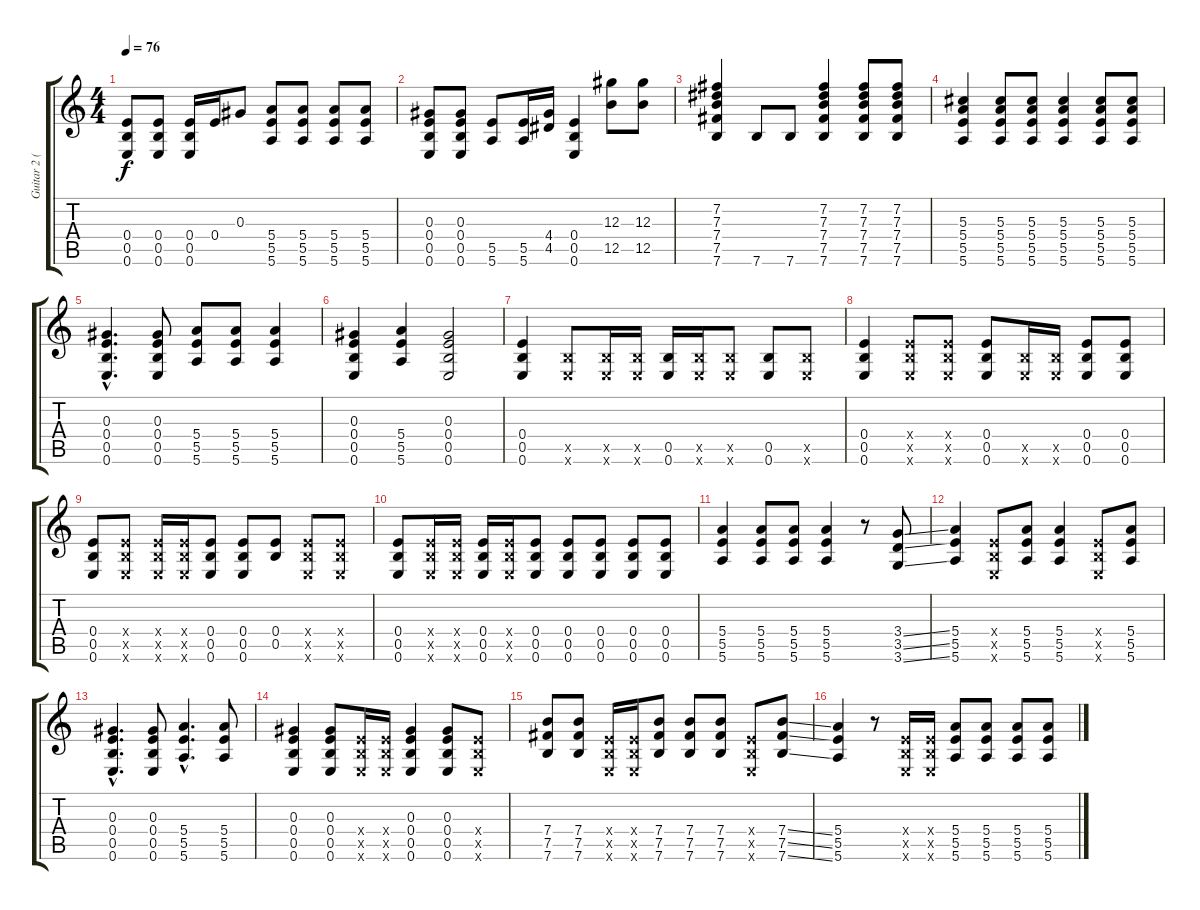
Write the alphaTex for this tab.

\track ("Guitar 2 (Slide)" "Guitar 2 (") {instrument acousticguitarsteel}
\staff {score tabs}
\tuning (E4 B3 Ab3 E3 B2 E2) {hide}
\ts (4 4)
\tempo 76
\clef g2
\ks c
(0.4 0.5 0.6).8{dy f} (0.4 0.5 0.6).8 (0.4 0.5 0.6).16 0.4.16 0.3.8 (5.4 5.5 5.6).8 (5.4 5.5 5.6).8 (5.4 5.5 5.6).8 (5.4 5.5 5.6).8 |
(0.3 0.4 0.5 0.6).8 (0.3 0.4 0.5 0.6).8 (5.5 5.6).8 (5.5 5.6).16 (4.4 4.5).16 (0.4 0.5 0.6).4 (12.3 12.5).8 (12.3 12.5).8 |
(7.2 7.3 7.4 7.5 7.6).4 7.6.8 7.6.8 (7.2 7.3 7.4 7.5 7.6).4 (7.2 7.3 7.4 7.5 7.6).8 (7.2 7.3 7.4 7.5 7.6).8 |
(5.3 5.4 5.5 5.6).4 (5.3 5.4 5.5 5.6).8 (5.3 5.4 5.5 5.6).8 (5.3 5.4 5.5 5.6).4 (5.3 5.4 5.5 5.6).8 (5.3 5.4 5.5 5.6).8 |
(0.3{hac} 0.4{hac} 0.5{hac} 0.6{hac}).4{d} (0.3 0.4 0.5 0.6).8 (5.4 5.5 5.6).8 (5.4 5.5 5.6).8 (5.4 5.5 5.6).4 |
(0.3 0.4 0.5 0.6).4 (5.4 5.5 5.6).4 (0.3 0.4 0.5 0.6).2 |
(0.4 0.5 0.6).4 (0.5{x} 0.6{x}).8 (0.5{x} 0.6{x}).16 (0.5{x} 0.6{x}).16 (0.5 0.6).16 (0.5{x} 0.6{x}).16 (0.5{x} 0.6{x}).8 (0.5 0.6).8 (0.5{x} 0.6{x}).8 |
(0.4 0.5 0.6).4 (0.4{x} 0.5{x} 0.6{x}).8 (0.4{x} 0.5{x} 0.6{x}).8 (0.4 0.5 0.6).8 (0.5{x} 0.6{x}).16 (0.5{x} 0.6{x}).16 (0.4 0.5 0.6).8 (0.4 0.5 0.6).8 |
(0.4 0.5 0.6).8 (0.4{x} 0.5{x} 0.6{x}).8 (0.4{x} 0.5{x} 0.6{x}).16 (0.4{x} 0.5{x} 0.6{x}).16 (0.4 0.5 0.6).8 (0.4 0.5 0.6).8 (0.4 0.5).8 (0.4{x} 0.5{x} 0.6{x}).8 (0.4{x} 0.5{x} 0.6{x}).8 |
(0.4 0.5 0.6).8 (0.4{x} 0.5{x} 0.6{x}).16 (0.4{x} 0.5{x} 0.6{x}).16 (0.4 0.5 0.6).16 (0.4{x} 0.5{x} 0.6{x}).16 (0.4 0.5 0.6).8 (0.4 0.5 0.6).8 (0.4 0.5 0.6).8 (0.4 0.5 0.6).8 (0.4 0.5 0.6).8 |
(5.4 5.5 5.6).4 (5.4 5.5 5.6).8 (5.4 5.5 5.6).8 (5.4 5.5 5.6).4 r.8 (3.4{ss} 3.5{ss} 3.6{ss}).8 |
(5.4 5.5 5.6).4 (0.4{x} 0.5{x} 0.6{x}).8 (5.4 5.5 5.6).8 (5.4 5.5 5.6).4 (0.4{x} 0.5{x} 0.6{x}).8 (5.4 5.5 5.6).8 |
(0.3{hac} 0.4{hac} 0.5{hac} 0.6{hac}).4{d} (0.3 0.4 0.5 0.6).8 (5.4{hac} 5.5{hac} 5.6{hac}).4{d} (5.4 5.5 5.6).8 |
(0.3 0.4 0.5 0.6).4 (0.3 0.4 0.5 0.6).8 (0.4{x} 0.5{x} 0.6{x}).16 (0.4{x} 0.5{x} 0.6{x}).16 (0.3 0.4 0.5 0.6).4 (0.3 0.4 0.5 0.6).8 (0.4{x} 0.5{x} 0.6{x}).8 |
(7.4 7.5 7.6).8 (7.4 7.5 7.6).8 (0.4{x} 0.5{x} 0.6{x}).16 (0.4{x} 0.5{x} 0.6{x}).16 (7.4 7.5 7.6).8 (7.4 7.5 7.6).8 (7.4 7.5 7.6).8 (0.4{x} 0.5{x} 0.6{x}).8 (7.4{ss} 7.5{ss} 7.6{ss}).8 |
(5.4 5.5 5.6).4 r.8 (0.4{x} 0.5{x} 0.6{x}).16 (0.4{x} 0.5{x} 0.6{x}).16 (5.4 5.5 5.6).8 (5.4 5.5 5.6).8 (5.4 5.5 5.6).8 (5.4 5.5 5.6).8
